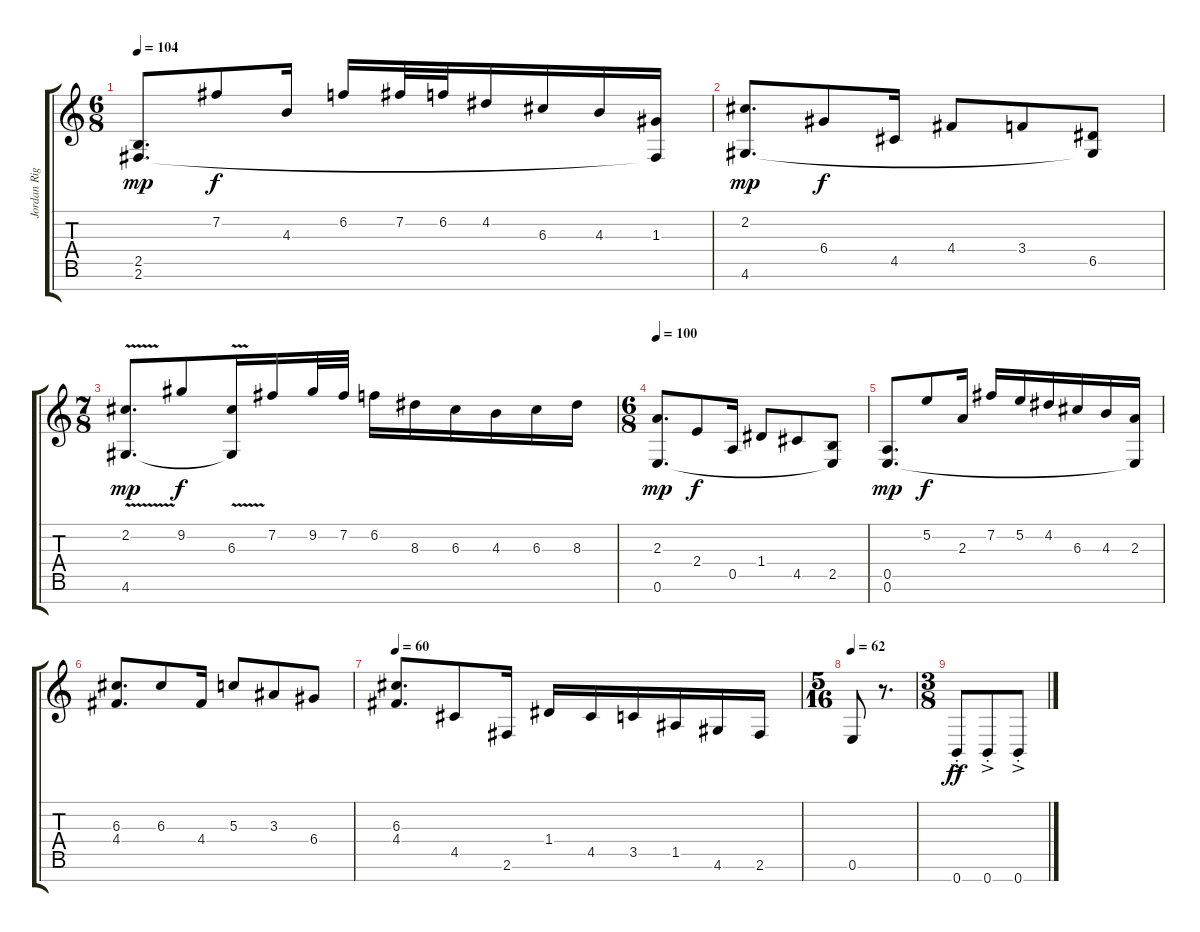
\track ("Jordan Right Hand" "Jordan Rig") {instrument fx1rain}
\staff {score tabs}
\tuning (E5 B4 G4 D4 A3 E3 B2) {hide}
\ts (6 8)
\tempo 104
\clef g2
\ks c
(2.5 2.6).8{d dy mp} 7.2.8{dy f} 4.3.16 6.2.16 7.2.32 6.2.32 4.2.16 6.3.16 4.3.16 (1.3 2.6{t}).16 |
(2.2 4.6).8{d dy mp} 6.4.8{dy f} 4.5.16 4.4.8 3.4.8 (6.5 4.6{t}).8 |
\ts (7 8)
(2.2{v} 4.6{v}).8{d dy mp} 9.2.8{dy f} (6.3 4.6{t}).16 7.2.16 9.2.32 7.2.32 6.2.16 8.3.16 6.3.16 4.3.16 6.3.16 8.3.16 |
\ts (6 8)
\tempo 100
(2.3 0.6).8{d dy mp} 2.4.8{dy f} 0.5.16 1.4.8 4.5.8 (2.5 0.6{t}).8 |
(0.5 0.6).8{d dy mp} 5.2.8{dy f} 2.3.16 7.2.16 5.2.16 4.2.16 6.3.16 4.3.16 (2.3 0.6{t}).16 |
(6.3 4.4).8{d} 6.3.8 4.4.16 5.3.8 3.3.8 6.4.8 |
\tempo 60
(6.3 4.4).8{d} 4.5.8 2.6.16 1.4.16 4.5.16 3.5.16 1.5.16 4.6.16 2.6.16 |
\ts (5 16)
\tempo 62
0.6.8 r.8{d} |
\ts (3 8)
0.7{ac st}.8{dy ff} 0.7{ac st}.8 0.7{ac st}.8
